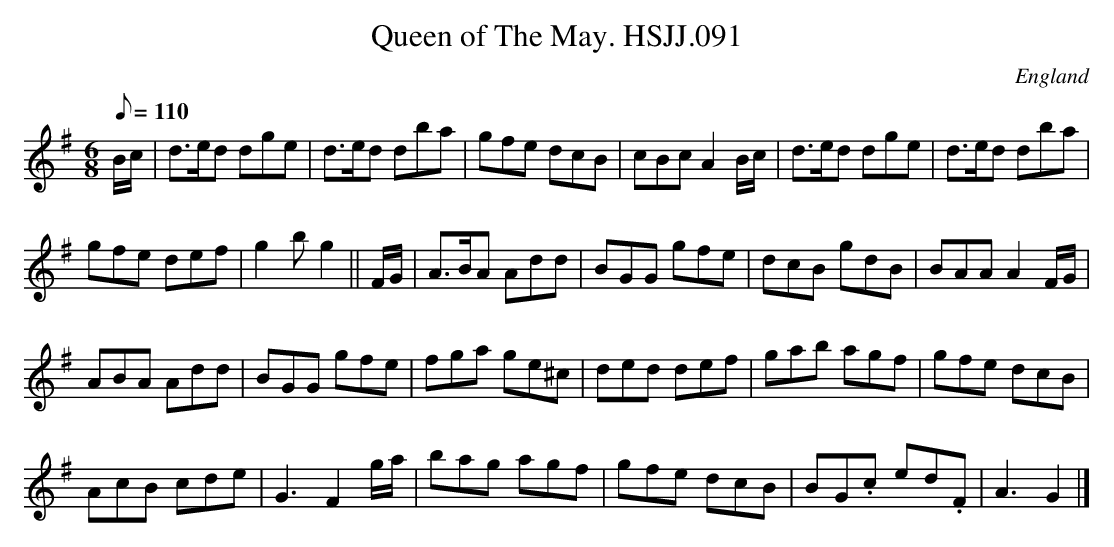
X:1
T:Queen of The May. HSJJ.091
M:6/8
L:1/8
Q:110
O:England
K:G
B/c/|d>ed dge|d>ed dba|gfe dcB|cBcA2B/c/|d>ed dge|d>ed dba|!
gfe def|g2bg2||F/G/|A>BA Add|BGG gfe|dcB gdB|BAAA2F/G/|!
ABA Add|BGG gfe|fga ge^c|ded def|gab agf|gfe dcB|!
AcB cde|G3F2g/a/|bag agf|gfe dcB|B-G.c e-d.F|A3G2|]
